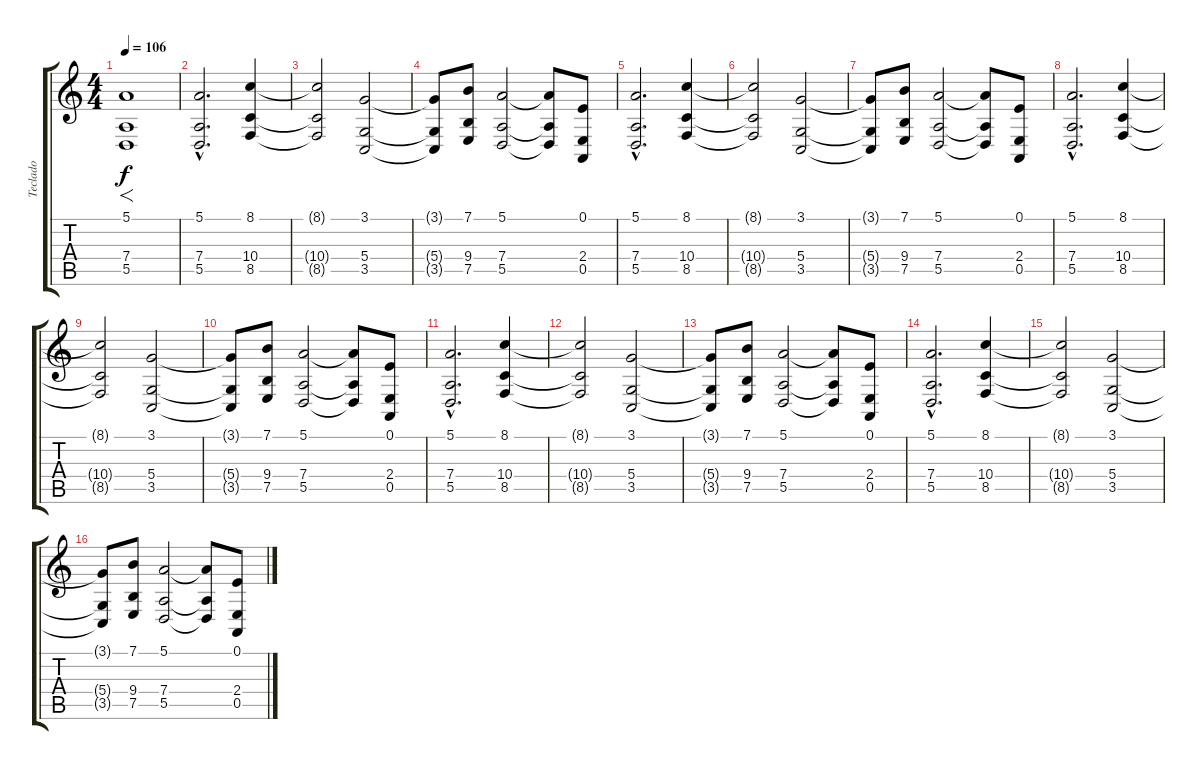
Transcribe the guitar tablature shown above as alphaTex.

\track ("Teclado" "Teclado") {instrument tremolostrings}
\staff {score tabs}
\tuning (E4 B3 G3 D3 A2 E2) {hide}
\ts (4 4)
\tempo 106
\tempo 117
\tempo 106
\clef g2
\ks c
(5.1 7.4 5.5).1{f dy f instrument tremolostrings} |
(5.1{hac} 7.4{hac} 5.5{hac}).2{d} (8.1 10.4 8.5).4 |
(8.1{t} 10.4{t} 8.5{t}).2 (3.1 5.4 3.5).2 |
(3.1{t} 5.4{t} 3.5{t}).8 (7.1 9.4 7.5).8 (5.1 7.4 5.5).2 (5.1{t} 7.4{t} 5.5{t}).8 (0.1 2.4 0.5).8 |
(5.1{hac} 7.4{hac} 5.5{hac}).2{d} (8.1 10.4 8.5).4 |
(8.1{t} 10.4{t} 8.5{t}).2 (3.1 5.4 3.5).2 |
(3.1{t} 5.4{t} 3.5{t}).8 (7.1 9.4 7.5).8 (5.1 7.4 5.5).2 (5.1{t} 7.4{t} 5.5{t}).8 (0.1 2.4 0.5).8 |
(5.1{hac} 7.4{hac} 5.5{hac}).2{d} (8.1 10.4 8.5).4 |
(8.1{t} 10.4{t} 8.5{t}).2 (3.1 5.4 3.5).2 |
(3.1{t} 5.4{t} 3.5{t}).8 (7.1 9.4 7.5).8 (5.1 7.4 5.5).2 (5.1{t} 7.4{t} 5.5{t}).8 (0.1 2.4 0.5).8 |
(5.1{hac} 7.4{hac} 5.5{hac}).2{d} (8.1 10.4 8.5).4 |
(8.1{t} 10.4{t} 8.5{t}).2 (3.1 5.4 3.5).2 |
(3.1{t} 5.4{t} 3.5{t}).8 (7.1 9.4 7.5).8 (5.1 7.4 5.5).2 (5.1{t} 7.4{t} 5.5{t}).8 (0.1 2.4 0.5).8 |
(5.1{hac} 7.4{hac} 5.5{hac}).2{d} (8.1 10.4 8.5).4 |
(8.1{t} 10.4{t} 8.5{t}).2 (3.1 5.4 3.5).2 |
(3.1{t} 5.4{t} 3.5{t}).8 (7.1 9.4 7.5).8 (5.1 7.4 5.5).2 (5.1{t} 7.4{t} 5.5{t}).8 (0.1 2.4 0.5).8
